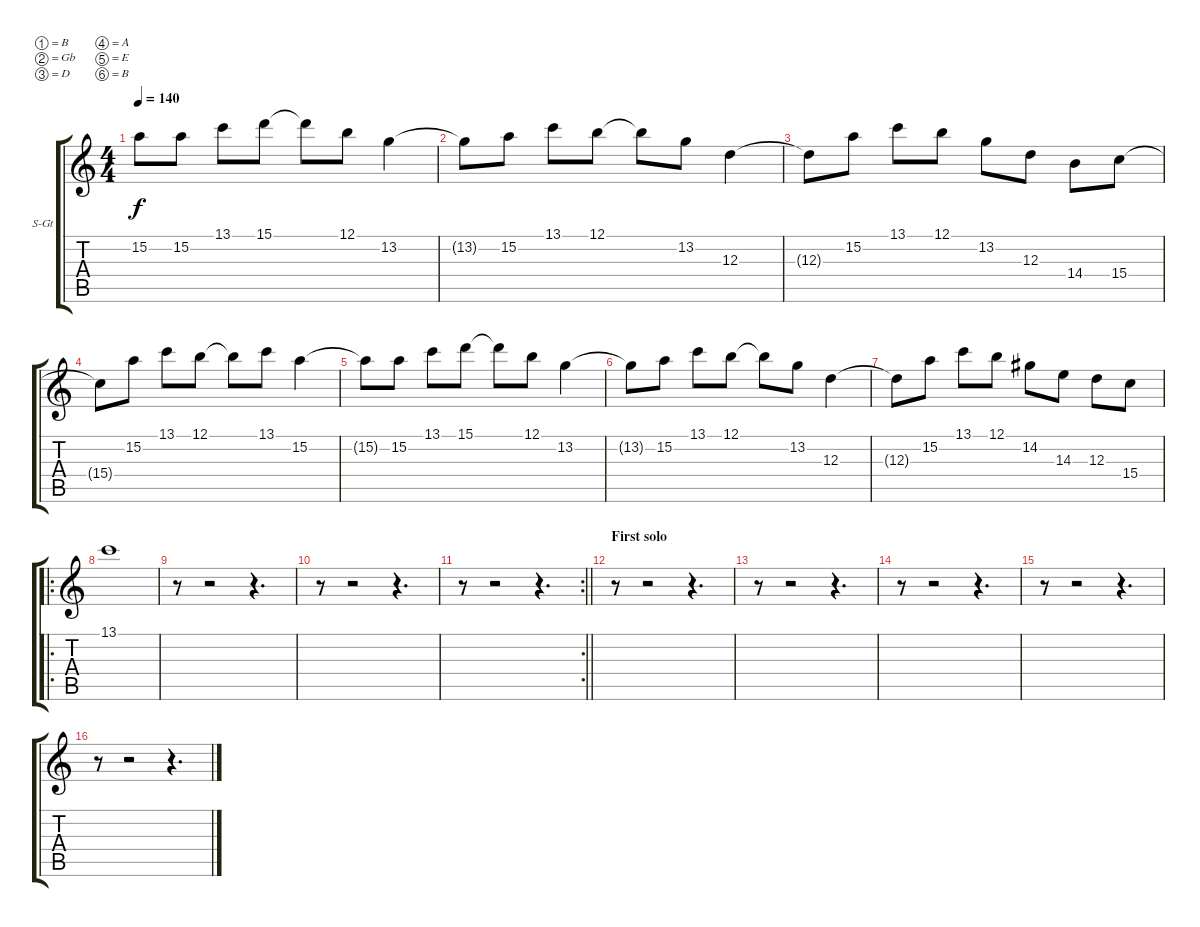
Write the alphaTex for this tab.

\bracketExtendMode groupsimilarinstruments
\firstSystemTrackNameOrientation horizontal
\otherSystemsTrackNameOrientation horizontal
\track ("Guitar 2" "S-Gt") {instrument acousticguitarsteel}
\staff {score tabs}
\tuning (B3 Gb3 D3 A2 E2 B1)
\ts (4 4)
\tempo 140
\clef g2
\ks c
15.2{t}.8{dy f} 15.2.8 13.1.8 15.1.8 15.1{t}.8 12.1.8 13.2.4 |
13.2{t}.8 15.2.8 13.1.8 12.1.8 12.1{t}.8 13.2.8 12.3.4 |
12.3{t}.8 15.2.8 13.1.8 12.1.8 13.2.8 12.3.8 14.4.8 15.4.8 |
15.4{t}.8 15.2.8 13.1.8 12.1.8 12.1{t}.8 13.1.8 15.2.4 |
15.2{t}.8 15.2.8 13.1.8 15.1.8 15.1{t}.8 12.1.8 13.2.4 |
13.2{t}.8 15.2.8 13.1.8 12.1.8 12.1{t}.8 13.2.8 12.3.4 |
12.3{t}.8 15.2.8 13.1.8 12.1.8 14.2.8 14.3.8 12.3.8 15.4.8 |
\ro
13.1.1 |
r.8 r.2 r.4{d} |
r.8 r.2 r.4{d} |
\rc 2
\barLineRight lightlight
r.8 r.2 r.4{d} |
\section ("" "First solo")
r.8 r.2 r.4{d} |
r.8 r.2 r.4{d} |
r.8 r.2 r.4{d} |
r.8 r.2 r.4{d} |
r.8 r.2 r.4{d}
